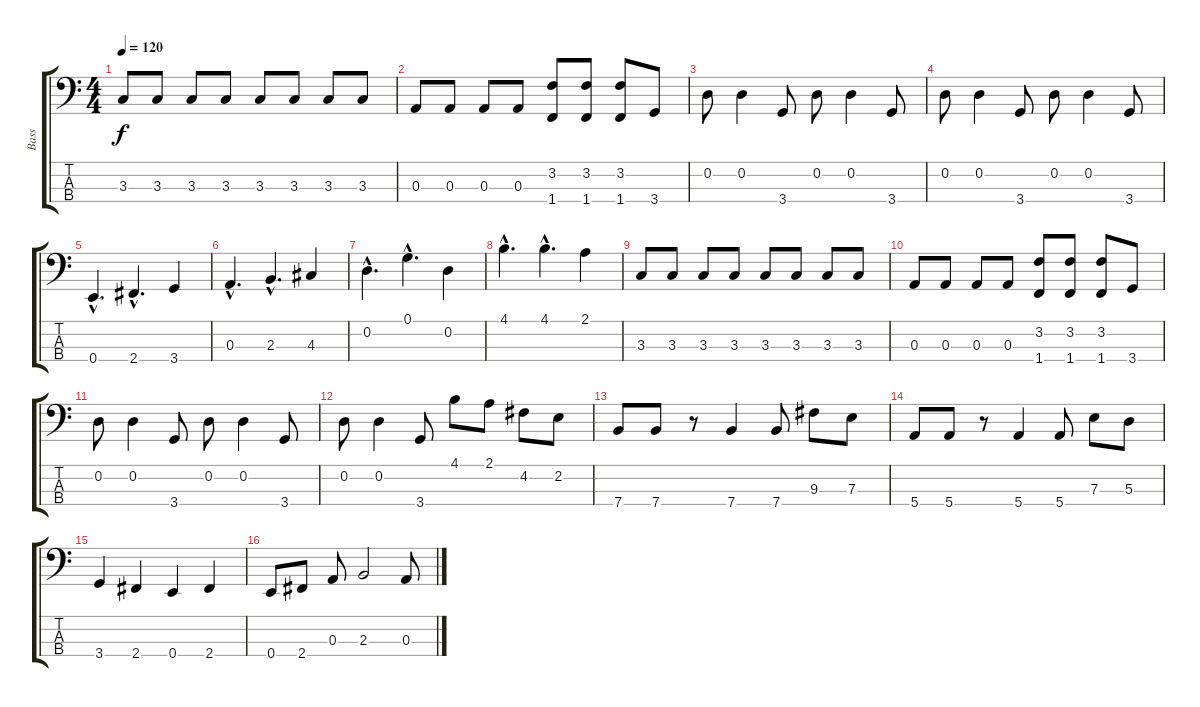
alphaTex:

\track ("Bass" "Bass") {instrument electricbassfinger}
\staff {score tabs}
\tuning (G2 D2 A1 E1) {hide}
\ts (4 4)
\tempo 120
\clef f4
\ks c
3.3.8{dy f} 3.3.8 3.3.8 3.3.8 3.3.8 3.3.8 3.3.8 3.3.8 |
0.3.8 0.3.8 0.3.8 0.3.8 (3.2 1.4).8 (3.2 1.4).8 (3.2 1.4).8 3.4.8 |
0.2.8 0.2.4 3.4.8 0.2.8 0.2.4 3.4.8 |
0.2.8 0.2.4 3.4.8 0.2.8 0.2.4 3.4.8 |
0.4{hac}.4{d} 2.4{hac}.4{d} 3.4.4 |
0.3{hac}.4{d} 2.3{hac}.4{d} 4.3.4 |
0.2{hac}.4{d} 0.1{hac}.4{d} 0.2.4 |
4.1{hac}.4{d} 4.1{hac}.4{d} 2.1.4 |
3.3.8 3.3.8 3.3.8 3.3.8 3.3.8 3.3.8 3.3.8 3.3.8 |
0.3.8 0.3.8 0.3.8 0.3.8 (3.2 1.4).8 (3.2 1.4).8 (3.2 1.4).8 3.4.8 |
0.2.8 0.2.4 3.4.8 0.2.8 0.2.4 3.4.8 |
0.2.8 0.2.4 3.4.8 4.1.8 2.1.8 4.2.8 2.2.8 |
7.4.8 7.4.8 r.8 7.4.4 7.4.8 9.3.8 7.3.8 |
5.4.8 5.4.8 r.8 5.4.4 5.4.8 7.3.8 5.3.8 |
3.4.4 2.4.4 0.4.4 2.4.4 |
0.4.8 2.4.8 0.3.8 2.3.2 0.3.8
